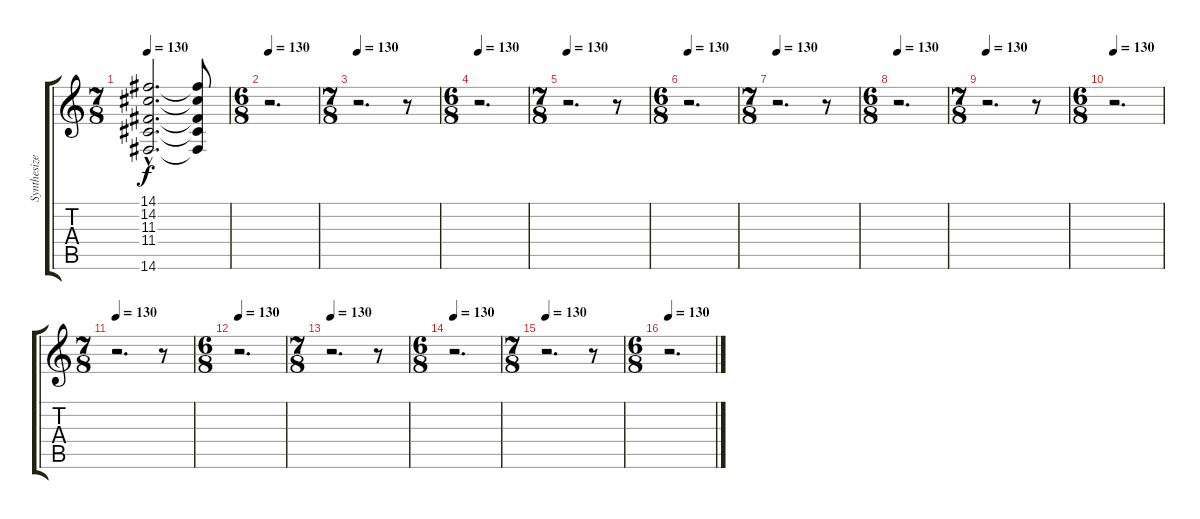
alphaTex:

\track ("Synthesizer" "Synthesize") {instrument lead2sawtooth}
\staff {score tabs}
\tuning (E4 B3 G3 D3 A2 E2) {hide}
\ts (7 8)
\tempo 130
\clef g2
\ks c
(14.1{hac t} 14.2{hac t} 11.3{hac t} 11.4{hac t} 14.6{hac t}).2{d dy f} (14.1{t} 14.2{t} 11.3{t} 11.4{t} 14.6{t}).8 |
\ts (6 8)
\tempo 130
r.2{d} |
\ts (7 8)
\tempo 130
r.2{d} r.8 |
\ts (6 8)
\tempo 130
r.2{d} |
\ts (7 8)
\tempo 130
r.2{d} r.8 |
\ts (6 8)
\tempo 130
r.2{d} |
\ts (7 8)
\tempo 130
r.2{d} r.8 |
\ts (6 8)
\tempo 130
r.2{d} |
\ts (7 8)
\tempo 130
r.2{d} r.8 |
\ts (6 8)
\tempo 130
r.2{d} |
\ts (7 8)
\tempo 130
r.2{d} r.8 |
\ts (6 8)
\tempo 130
r.2{d} |
\ts (7 8)
\tempo 130
r.2{d} r.8 |
\ts (6 8)
\tempo 130
r.2{d} |
\ts (7 8)
\tempo 130
r.2{d} r.8 |
\ts (6 8)
\tempo 130
r.2{d}
